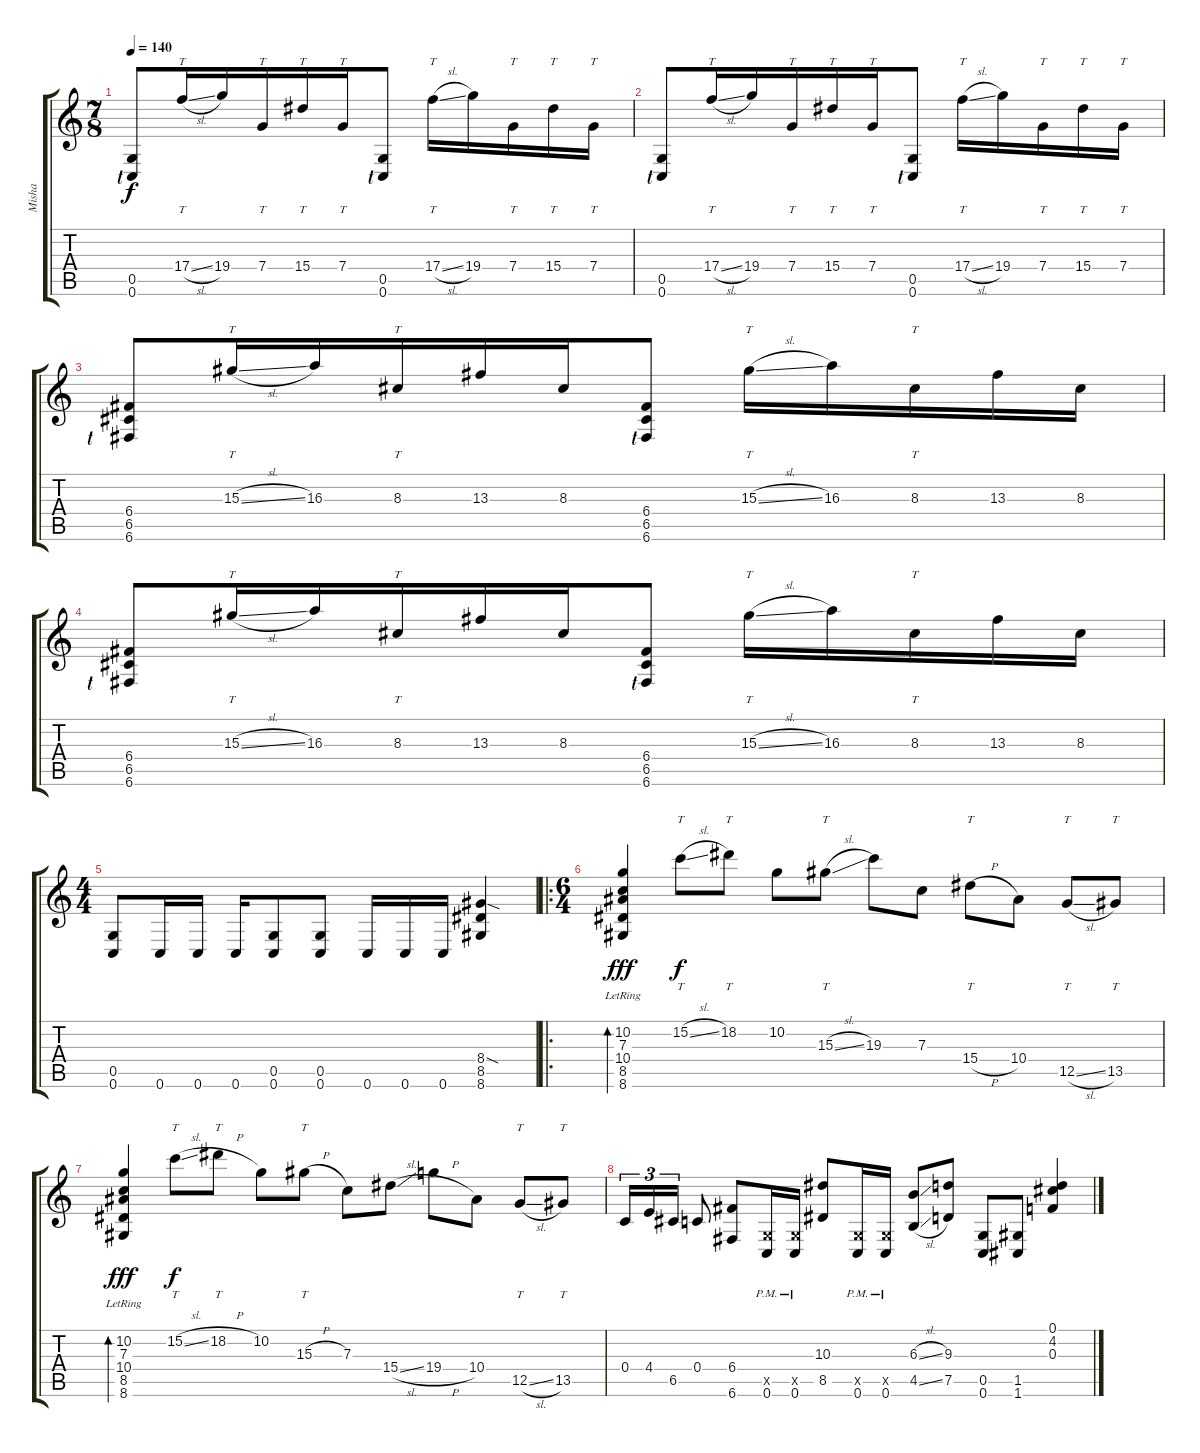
\track ("Misha" "Misha") {instrument distortionguitar}
\staff {score tabs}
\tuning (D4 A3 F3 C3 G2 C2) {hide}
\ts (7 8)
\tempo 140
\clef g2
\ks c
(0.5 0.6{lf 1}).8{dy f} 17.4{sl}.16{tt} 19.4.16 7.4.16{tt} 15.4.16{tt} 7.4.16{tt} (0.5 0.6{lf 1}).8 17.4{sl}.16{tt} 19.4.16 7.4.16{tt} 15.4.16{tt} 7.4.16{tt} |
(0.5 0.6{lf 1}).8 17.4{sl}.16{tt} 19.4.16 7.4.16{tt} 15.4.16{tt} 7.4.16{tt} (0.5 0.6{lf 1}).8 17.4{sl}.16{tt} 19.4.16 7.4.16{tt} 15.4.16{tt} 7.4.16{tt} |
(6.4 6.5 6.6{lf 1}).8 15.3{sl}.16{tt} 16.3.16 8.3.16{tt} 13.3.16 8.3.16 (6.4 6.5 6.6{lf 1}).8 15.3{sl}.16{tt} 16.3.16 8.3.16{tt} 13.3.16 8.3.16 |
(6.4 6.5 6.6{lf 1}).8 15.3{sl}.16{tt} 16.3.16 8.3.16{tt} 13.3.16 8.3.16 (6.4 6.5 6.6{lf 1}).8 15.3{sl}.16{tt} 16.3.16 8.3.16{tt} 13.3.16 8.3.16 |
\ts (4 4)
(0.5 0.6).8 0.6.16 0.6.16 0.6.16 (0.5 0.6).8 (0.5 0.6).8 0.6.16 0.6.16 0.6.16 (8.4{sod} 8.5 8.6).4 |
\ro
\ts (6 4)
(10.2{lr} 7.3{lr} 10.4{lr} 8.5{lr} 8.6{lr}).4{bd 60 dy fff} 15.2{sl}.8{tt dy f} 18.2.8{tt} 10.2.8 15.3{sl}.8{tt} 19.3.8 7.3.8 15.4{h}.8{tt} 10.4.8 12.5{sl}.8{tt} 13.5.8{tt} |
(10.2{lr} 7.3{lr} 10.4{lr} 8.5{lr} 8.6{lr}).4{bd 60 dy fff} 15.2{sl}.8{tt dy f} 18.2{h}.8{tt} 10.2.8 15.3{h}.8{tt} 7.3.8 15.4{sl}.8 19.4{h}.8 10.4.8 12.5{sl}.8{tt} 13.5.8{tt} |
0.4.16{tu (3 2)} 4.4.16{tu (3 2)} 6.5.16{tu (3 2)} 0.4.8 (6.4 6.6).8 (0.5{pm x} 0.6{pm}).16 (0.5{pm x} 0.6{pm}).16 (10.3 8.5).8 (0.5{pm x} 0.6{pm}).16 (0.5{pm x} 0.6{pm}).16 (6.3{sl} 4.5{sl}).8 (9.3 7.5).8 (0.5 0.6).8 (1.5 1.6).8 (0.1 4.2 0.3).4
